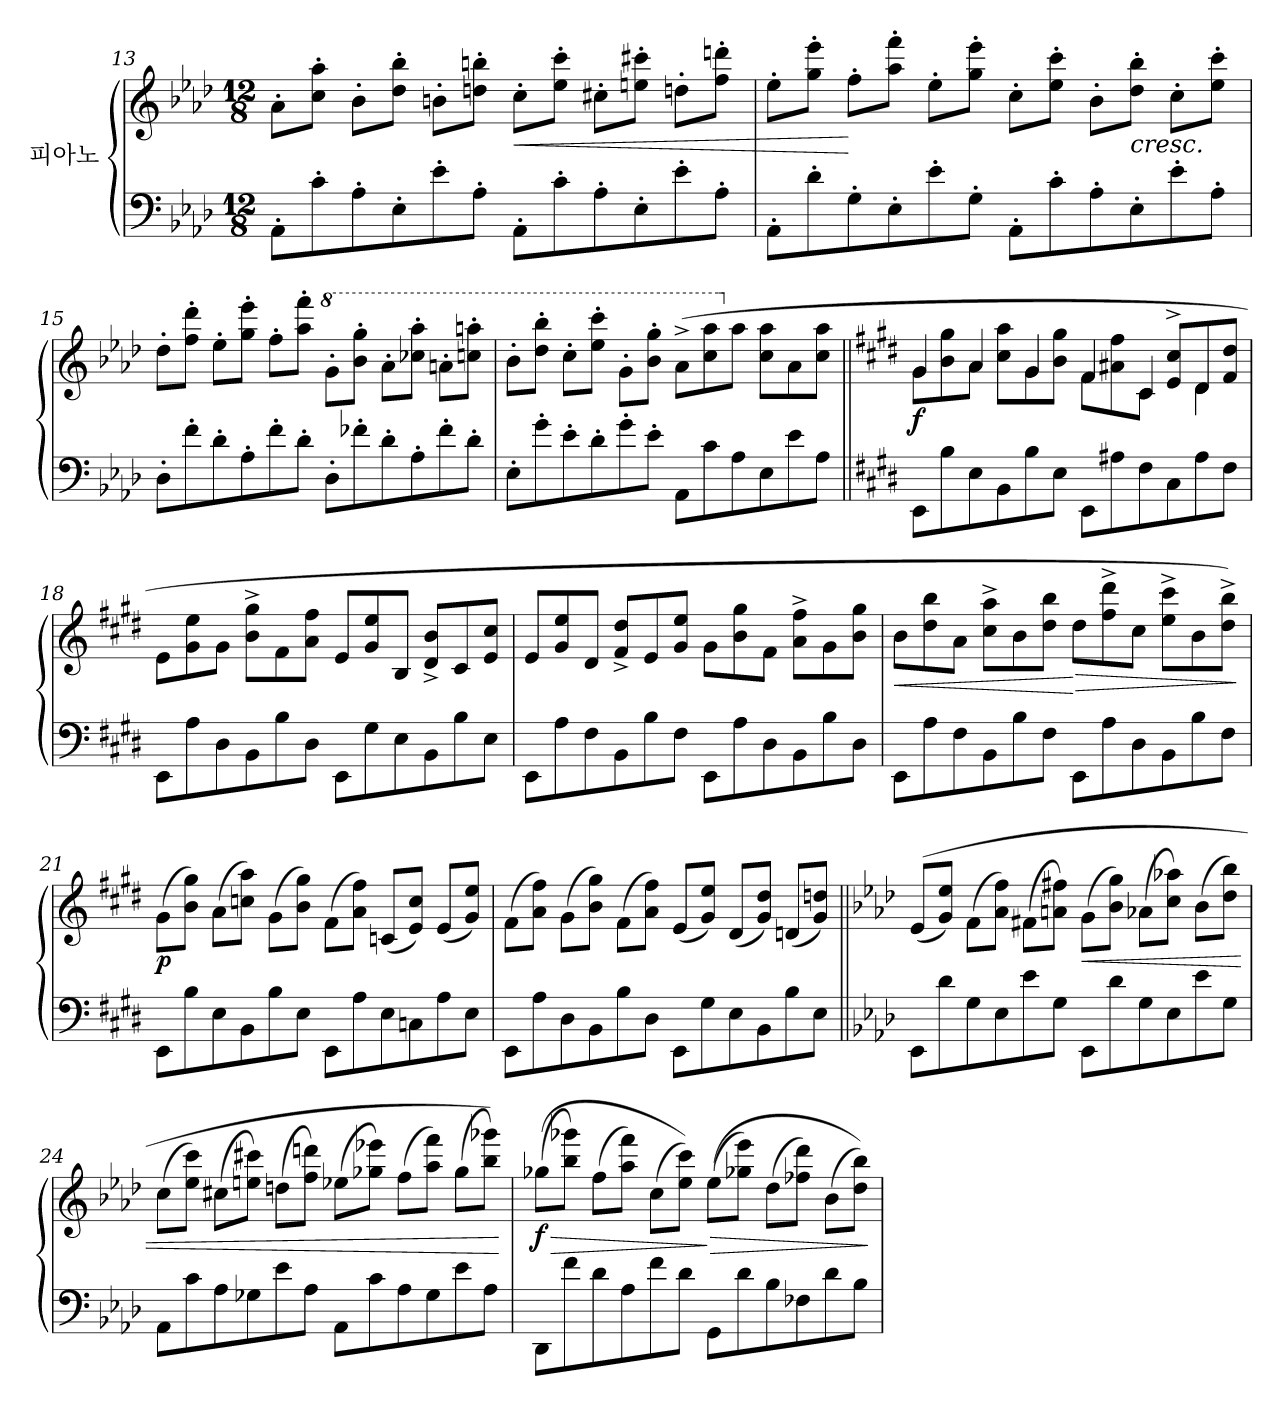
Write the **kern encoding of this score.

**kern	**kern	**dynam
*part1	*part1	*part1
*staff2	*staff1	*staff1/2
*I"피아노	*	*
!!LO:LB:g=z
*clefF4	*clefG2	*
*k[b-e-a-d-]	*k[b-e-a-d-]	*
*M12/8	*M12/8	*
=13	=13	=13
8AA-'\L	8a-'\L	.
8c'\	8cc\' 8aa-\'J	.
8A-'\	8b-'\L	.
8E-'\	8dd-\' 8bb-\'J	.
8e-'\	8bn'\L	.
8A-'\J	8ddn\' 8bbn\'J	.
!	!	!LO:HP:b
8AA-'\L	8cc'\L	<
8c'\	8ee-\' 8ccc\'J	.
8A-'\	8cc#X'\L	.
8E-'\	8een\' 8ccc#X\'J	.
8e-'\	8ddn'\L	.
8A-'\J	8ff\' 8dddn\'J	.
=14	=14	=14
8AA-'\L	8ee-'\L	.
8d-'\	8gg\' 8eee-\'J	.
8G'\	8ff'\L	[
8E-'\	8aa-\' 8fff\'J	.
8e-'\	8ee-'\L	.
8G'\J	8gg\' 8eee-\'J	.
8AA-'\L	8cc'\L	.
8c'\	8ee-\' 8ccc\'J	.
8A-'\	8b-'\L	.
!	!LO:TX:b:i:t=cresc.	!
8E-'\	8dd-\' 8bb-\'J	.
8e-'\	8cc'\L	.
8A-'\J	8ee-\' 8ccc\'J	.
!!LO:LB:g=z
=15	=15	=15
8D-'\L	8dd-'\L	.
8f'\	8ff\' 8ddd-\'J	.
8d-'\	8ee-'\L	.
8A-'\	8gg\' 8eee-\'J	.
8f'\	8ff'\L	.
8d-'\J	8aa-\' 8fff\'J	.
*	*8va	*
8D-'\L	8gg'\L	.
8f-X'\	8bb-\' 8ggg\'J	.
8d-'\	8aa-'\L	.
8A-'\	8ccc-X\' 8aaa-\'J	.
8f-'\	8aan'\L	.
8d-'\J	8cccn\' 8aaan\'J	.
=16	=16	=16
8E-'\L	8bb-'\L	.
8g'\	8ddd-\' 8bbb-\'J	.
8e-'\	8ccc'\L	.
8d-'\	8eee-\' 8cccc\'J	.
8g'\	8gg'\L	.
8e-'\J	8bb-\' 8ggg\'J	.
8AA-\L	(>8aa-^\L	.
8c\	8ccc\ 8aaa-\	.
*	*X8va	*
8A-\	8aa-\J	.
8E-\	8cc\ 8aa-\L	.
8e-\	8a-\	.
8A-\J	8cc\ 8aa-\J	.
!!LO:LB:g=z
=17||	=17||	=17||
*k[f#c#g#d#]	*k[f#c#g#d#]	*
*	*^	*
!	!	!	!LO:DY:b
8EE\L	8g#\L	4g#/	f
8B\	8b\ 8gg#\	.	.
8E\	8a\J	4a/	.
8BB\	8cc#\ 8aa\L	.	.
8B\	8g#\	4g#/	.
8E\J	8b\ 8gg#\J	.	.
8EE\L	8f#\L	4f#/	.
8A#X\	8a#X\ 8ff#\	.	.
8F#\	8c#\J	4c#/	.
8C#\	8e/^ 8cc#/^L	.	.
8A#\	8d#/	4d#\	.
8F#\J	8f#/ 8dd#/J	.	.
*	*v	*v	*
=18	=18	=18
8EE\L	8e\L	.
8A\	8g#\ 8ee\	.
8D#\	8g#\J	.
8BB\	8b\^ 8gg#\^L	.
8B\	8f#\	.
8D#\J	8a\ 8ff#\J	.
8EE\L	8e/L	.
8G#\	8g#/ 8ee/	.
8E\	8B/J	.
8BB\	8d#/^ 8b/^L	.
8B\	8c#/	.
8E\J	8e/ 8cc#/J	.
=19	=19	=19
8EE\L	8e/L	.
8A\	8g#/ 8ee/	.
8F#\	8d#/J	.
8BB\	8f#/^ 8dd#/^L	.
8B\	8e/	.
8F#\J	8g#/ 8ee/J	.
8EE\L	8g#\L	.
8A\	8b\ 8gg#\	.
8D#\	8f#\J	.
8BB\	8a\^ 8ff#\^L	.
8B\	8g#\	.
8D#\J	8b\ 8gg#\J	.
!!LO:PB:g=z
=20	=20	=20
!	!	!LO:HP:b
8EE\L	8b\L	<
8A\	8dd#\ 8bb\	.
8F#\	8a\J	.
8BB\	8cc#\^ 8aa\^L	.
8B\	8b\	.
8F#\J	8dd#\ 8bb\J	.
!	!	!LO:HP:n=1:b
8EE\L	8dd#\L	[ >
8A\	8ff#\^ 8ddd#\^	.
8D#\	8cc#\J	.
8BB\	8ee\^ 8ccc#\^L	.
8B\	8b\	.
8F#\J	8dd#\^ 8bb\^J)	.
.	.	]
=21	=21	=21
!	!	!LO:DY:b
8EE\L	(>8g#\L	p
8B\	8b\ 8gg#\J)	.
8E\	(>8a\L	.
8BB\	8ccn\ 8aa\J)	.
8B\	(>8g#\L	.
8E\J	8b\ 8gg#\J)	.
8EE\L	(>8f#\L	.
8A\	8a\ 8ff#\J)	.
8E\	(<8cn/L	.
8Cn\	8e/ 8cc/J)	.
8A\	(<8e/L	.
8E\J	8g#/ 8ee/J)	.
=22	=22	=22
8EE\L	(>8f#\L	.
8A\	8a\ 8ff#\J)	.
8D#\	(>8g#\L	.
8BB\	8b\ 8gg#\J)	.
8B\	(>8f#\L	.
8D#\J	8a\ 8ff#\J)	.
8EE\L	(<8e/L	.
8G#\	8g#/ 8ee/J)	.
8E\	(<8d#/L	.
8BB\	8g#/ 8dd#/J)	.
8B\	(<8dn/L	.
8E\J	8g#/ 8ddn/J)	.
!!LO:LB:g=z
=23||	=23||	=23||
*k[b-e-a-d-]	*k[b-e-a-d-]	*
8EE-\L	(<(>8e-/L	.
8d-\	8g/ 8ee-/J)	.
8G\	(>8f\L	.
8E-\	8a-\ 8ff\J)	.
8e-\	(>8f#X\L	.
8G\J	8an\ 8ff#X\J)	.
!	!	!LO:HP:b
8EE-\L	(>8g\L	<
8d-\	8b-\ 8gg\J)	.
8G\	(>8a-X\L	.
8E-\	8cc\ 8aa-X\J)	.
8e-\	(>8b-\L	.
8G\J	8dd-\ 8bb-\J)	.
=24	=24	=24
8AA-\L	(>8cc\L	.
8c\	8ee-\ 8ccc\J)	.
8A-\	(>8cc#X\L	.
8G-X\	8een\ 8ccc#X\J)	.
8e-\	(>8ddn\L	.
8A-\J	8ff\ 8dddn\J)	.
8AA-\L	(>8ee-X\L	.
8c\	8gg-X\ 8eee-X\J)	.
8A-\	(>8ff\L	.
8G-\	8aa-\ 8fff\J)	.
8e-\	(>8gg-\L	.
8A-\J	8bb-\ 8ggg-X\J))	.
.	.	[
!!LO:LB:g=z
=25	=25	=25
!	!	!LO:HP:b
!	!	!LO:DY:n=1:b
8DD-\L	(>(>8gg-X\L	> f
8f\	8bb-\ 8ggg-X\J)	.
8d-\	(>8ff\L	.
8A-\	8aa-\ 8fff\J)	.
8f\	(>8cc\L	.
8d-\J	8ee-\ 8ccc\J))	.
!	!	!LO:HP:n=1:b
8GG\L	(>(>8ee-\L	] >
8d-\	8gg-X\ 8eee-\J)	.
8B-\	(>8dd-\L	.
8F-X\	8ff-X\ 8ddd-\J)	.
8d-\	(>8b-\L	.
8B-\J	8dd-\ 8bb-\J))	.
.	.	]
=	=	=
*-	*-	*-
